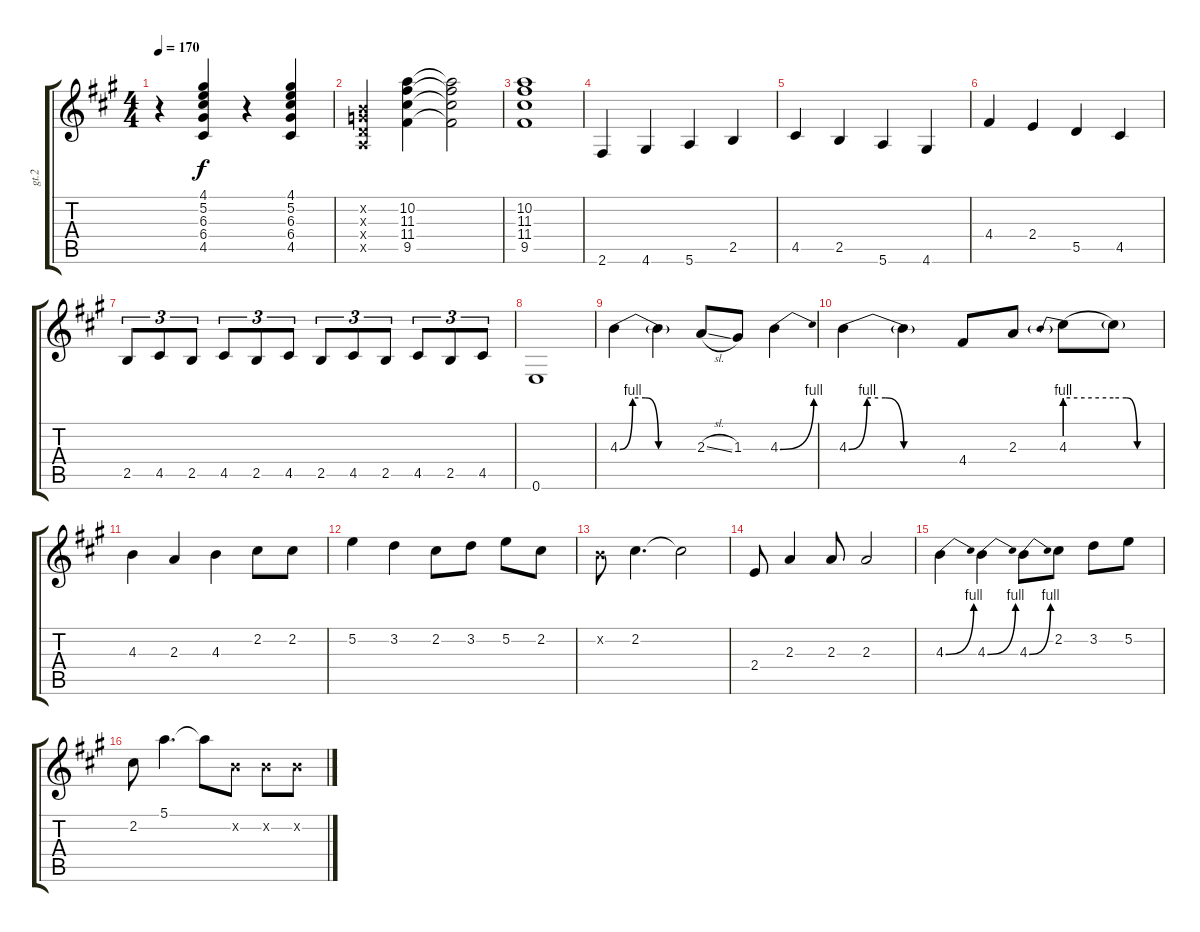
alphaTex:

\track ("gt.2" "gt.2") {instrument overdrivenguitar}
\staff {score tabs}
\tuning (E4 B3 G3 D3 A2 E2) {hide}
\ts (4 4)
\tempo 170
\clef g2
\ks a
r.4{dy f} (4.1 5.2 6.3 6.4 4.5).4 r.4 (4.1 5.2 6.3 6.4 4.5).4 |
(0.2{x} 0.3{x} 0.4{x} 0.5{x}).4 (10.2 11.3 11.4 9.5).4 (10.2{t} 11.3{t} 11.4{t} 9.5{t}).2 |
(10.2 11.3 11.4 9.5).1 |
2.6.4{volume 11} 4.6.4 5.6.4 2.5.4 |
4.5.4 2.5.4 5.6.4 4.6.4 |
4.4.4 2.4.4 5.5.4 4.5.4 |
2.5.8{tu (3 2)} 4.5.8{tu (3 2)} 2.5.8{tu (3 2)} 4.5.8{tu (3 2)} 2.5.8{tu (3 2)} 4.5.8{tu (3 2)} 2.5.8{tu (3 2)} 4.5.8{tu (3 2)} 2.5.8{tu (3 2)} 4.5.8{tu (3 2)} 2.5.8{tu (3 2)} 4.5.8{tu (3 2)} |
0.6.1 |
4.3{be (custom 0 0 10 4 20 4 30 0 60 0)}.4 4.3{t}.4 2.3{sl}.8 1.3.8 4.3{be (bend 0 0 60 4)}.4 |
4.3{be (custom 0 0 10 4 20 4 30 0 60 0)}.4 4.3{t}.4 4.4.8 2.3.8 4.3{be (prebend 0 4 60 4)}.8 4.3{be (custom 0 4 15 4 30 0 60 0) t}.8 |
4.3.4 2.3.4 4.3.4 2.2.8 2.2.8 |
5.2.4 3.2.4 2.2.8 3.2.8 5.2.8 2.2.8 |
0.2{x}.8 2.2.4{d} 2.2{t}.2 |
2.4.8 2.3.4 2.3.8 2.3.2 |
4.3{be (bend 0 0 60 4)}.4 4.3{be (bend 0 0 60 4)}.4 4.3{be (bend 0 0 60 4)}.8 2.2.8 3.2.8 5.2.8 |
2.2.8 5.1.4{d} 5.1{t}.8 0.2{x}.8 0.2{x}.8 0.2{x}.8
